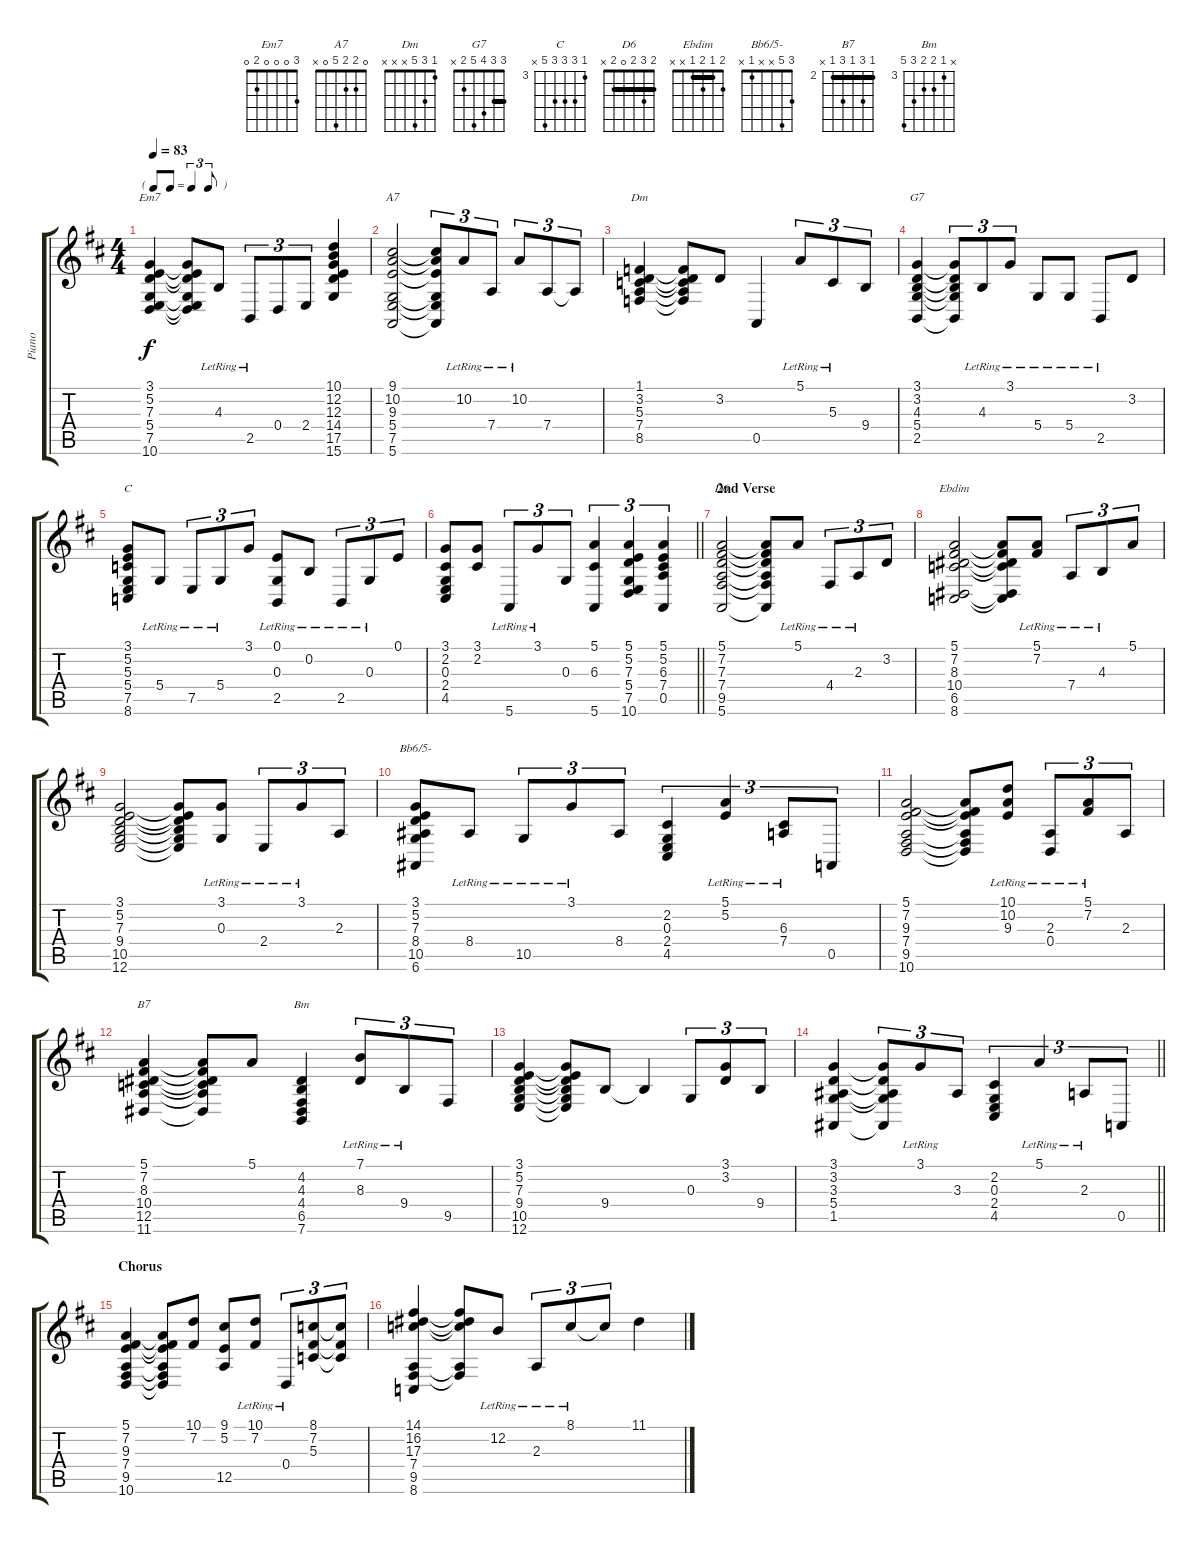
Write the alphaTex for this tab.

\track ("Piano" "Piano") {instrument acousticgrandpiano}
\staff {score tabs}
\tuning (E4 B3 G3 D3 A2 E2) {hide}
\chord ("Em7" 3 0 0 0 2 0)
\chord ("A7" 0 2 2 5 0 x)
\chord ("Dm" 1 3 5 x x x)
\chord ("G7" 3 3 4 5 2 x) {barre 3}
\chord ("C" 3 5 5 5 7 x) {firstfret 3}
\chord ("D6" 2 3 2 0 2 x) {barre 2}
\chord ("Ebdim" 2 1 2 1 x x) {barre 1}
\chord ("Bb6/5-" 3 5 x x 1 x)
\chord ("B7" 2 4 2 4 2 x) {firstfret 2 barre 2}
\chord ("Bm" x 3 4 4 5 7) {firstfret 3}
\ts (4 4)
\tf triplet8th
\tempo 83
\clef g2
\ks d
(3.1 5.2 7.3 5.4 7.5 10.6).4{ch "Em7" dy f} (3.1{t} 5.2{t} 7.3{t} 5.4{t} 7.5{t} 10.6{t}).8 4.3{lr}.8 2.5{lr}.8{tu (3 2)} 0.4.8{tu (3 2)} 2.4.8{tu (3 2)} (10.1 12.2 12.3 14.4 17.5 15.6).4 |
(9.1 10.2 9.3 5.4 7.5 5.6).2{ch "A7"} (9.1{t} 10.2{t} 9.3{t} 5.4{t} 7.5{t} 5.6{t}).8{tu (3 2)} 10.2{lr}.8{tu (3 2)} 7.4{lr}.8{tu (3 2)} 10.2{lr}.8{tu (3 2)} 7.4.8{tu (3 2)} 7.4{t}.8{tu (3 2)} |
(1.1 3.2 5.3 7.4 8.5).4{ch "Dm"} (1.1{t} 3.2{t} 5.3{t} 7.4{t} 8.5{t}).8 3.2.8 0.5.4 5.1{lr}.8{tu (3 2)} 5.3{lr}.8{tu (3 2)} 9.4.8{tu (3 2)} |
(3.1 3.2 4.3 5.4 2.5).4{ch "G7"} (3.1{t} 3.2{t} 4.3{t} 5.4{t} 2.5{t}).8{tu (3 2)} 4.3{lr}.8{tu (3 2)} 3.1{lr}.8{tu (3 2)} 5.4{lr}.8 5.4{lr}.8 2.5{lr}.8 3.2.8 |
(3.1 5.2 5.3 5.4 7.5 8.6).8{ch "C"} 5.4{lr}.8 7.5{lr}.8{tu (3 2)} 5.4{lr}.8{tu (3 2)} 3.1.8{tu (3 2)} (0.1{lr} 0.3{lr} 2.5{lr}).8 0.2{lr}.8 2.5{lr}.8{tu (3 2)} 0.3{lr}.8{tu (3 2)} 0.1.8{tu (3 2)} |
\barLineRight lightlight
(3.1 2.2 0.3 2.4 4.5).8 (3.1 2.2).8 5.6{lr}.8{tu (3 2)} 3.1{lr}.8{tu (3 2)} 0.3.8{tu (3 2)} (5.1 6.3 5.6).4{tu (3 2)} (5.1 5.2 7.3 5.4 7.5 10.6).4{tu (3 2)} (5.1 5.2 6.3 7.4 0.5).4{tu (3 2)} |
\section ("" "2nd Verse")
(5.1 7.2 7.3 7.4 9.5 5.6).2{ch "D6"} (5.1{t} 7.2{t} 7.3{t} 7.4{t} 9.5{t} 5.6{t}).8 5.1{lr}.8 4.4{lr}.8{tu (3 2)} 2.3{lr}.8{tu (3 2)} 3.2.8{tu (3 2)} |
(5.1 7.2 8.3 10.4 6.5 8.6).2{ch "Ebdim"} (5.1{t} 7.2{t} 8.3{t} 10.4{t} 6.5{t} 8.6{t}).8 (5.1{lr} 7.2{lr}).8 7.4{lr}.8{tu (3 2)} 4.3{lr}.8{tu (3 2)} 5.1.8{tu (3 2)} |
(3.1 5.2 7.3 9.4 10.5 12.6).2 (3.1{t} 5.2{t} 7.3{t} 9.4{t} 10.5{t} 12.6{t}).8 (3.1{lr} 0.3{lr}).8 2.4{lr}.8{tu (3 2)} 3.1{lr}.8{tu (3 2)} 2.3.8{tu (3 2)} |
(3.1 5.2 7.3 8.4 10.5 6.6).8{ch "Bb6/5-"} 8.4{lr}.8 10.5{lr}.8{tu (3 2)} 3.1{lr}.8{tu (3 2)} 8.4.8{tu (3 2)} (2.2 0.3 2.4 4.5).4{tu (3 2)} (5.1{lr} 5.2{lr}).4{tu (3 2)} (6.3{lr} 7.4{lr}).8{tu (3 2)} 0.5.8{tu (3 2)} |
(5.1 7.2 9.3 7.4 9.5 10.6).2 (5.1{t} 7.2{t} 9.3{t} 7.4{t} 9.5{t} 10.6{t}).8 (10.1{lr} 10.2{lr} 9.3{lr}).8 (2.3{lr} 0.4{lr}).8{tu (3 2)} (5.1{lr} 7.2{lr}).8{tu (3 2)} 2.3.8{tu (3 2)} |
(5.1 7.2 8.3 10.4 12.5 11.6).4{ch "B7"} (5.1{t} 7.2{t} 8.3{t} 10.4{t} 12.5{t} 11.6{t}).8 5.1.8 (4.2 4.3 4.4 6.5 7.6).4{ch "Bm"} (7.1{lr} 8.3{lr}).8{tu (3 2)} 9.4{lr}.8{tu (3 2)} 9.5.8{tu (3 2)} |
(3.1 5.2 7.3 9.4 10.5 12.6).4 (3.1{t} 5.2{t} 7.3{t} 9.4{t} 10.5{t} 12.6{t}).8 9.4.8 9.4{t}.4 0.3.8{tu (3 2)} (3.1 3.2).8{tu (3 2)} 9.4.8{tu (3 2)} |
\barLineRight lightlight
(3.1 3.2 3.3 5.4 1.5).4 (3.1{t} 3.2{t} 3.3{t} 5.4{t} 1.5{t}).8{tu (3 2)} 3.1{lr}.8{tu (3 2)} 3.3.8{tu (3 2)} (2.2 0.3 2.4 4.5).4{tu (3 2)} 5.1{lr}.4{tu (3 2)} 2.3{lr}.8{tu (3 2)} 0.5.8{tu (3 2)} |
\section ("" "Chorus")
(5.1 7.2 9.3 7.4 9.5 10.6).4 (5.1{t} 7.2{t} 9.3{t} 7.4{t} 9.5{t} 10.6{t}).8 (10.1 7.2).8 (9.1 5.2 12.5).8 (10.1{lr} 7.2{lr}).8 0.4{lr}.8{tu (3 2)} (8.1 7.2 5.3).8{tu (3 2)} (8.1{t} 7.2{t} 5.3{t}).8{tu (3 2)} |
(14.1 16.2 17.3 7.4 9.5 8.6).4 (14.1{t} 16.2{t} 17.3{t} 7.4{t} 9.5{t}).8 12.2{lr}.8 2.3{lr}.8{tu (3 2)} 8.1{lr}.8{tu (3 2)} 8.1{t}.8{tu (3 2)} 11.1.4
